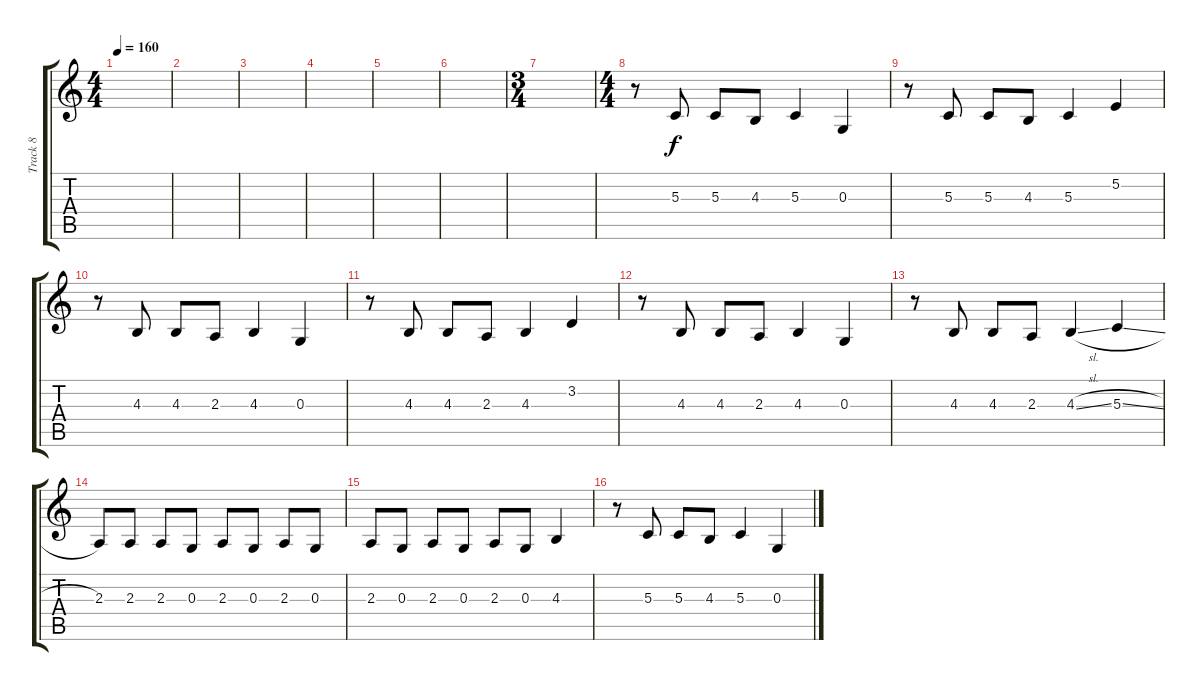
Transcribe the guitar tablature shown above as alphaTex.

\track ("Track 8" "Track 8") {instrument flute}
\staff {score tabs}
\tuning (E4 B3 G3 D3 A2 E2) {hide}
\ts (4 4)
\tempo 160
\clef g2
\ks c
|
|
|
|
|
|
\ts (3 4)
|
\ts (4 4)
r.8 5.3.8 5.3.8 4.3.8 5.3.4 0.3.4 |
r.8 5.3.8 5.3.8 4.3.8 5.3.4 5.2.4 |
r.8 4.3.8 4.3.8 2.3.8 4.3.4 0.3.4 |
r.8 4.3.8 4.3.8 2.3.8 4.3.4 3.2.4 |
r.8 4.3.8 4.3.8 2.3.8 4.3.4 0.3.4 |
r.8 4.3.8 4.3.8 2.3.8 4.3{sl}.4 5.3{sl}.4 |
2.3.8 2.3.8 2.3.8 0.3.8 2.3.8 0.3.8 2.3.8 0.3.8 |
2.3.8 0.3.8 2.3.8 0.3.8 2.3.8 0.3.8 4.3.4 |
r.8 5.3.8 5.3.8 4.3.8 5.3.4 0.3.4
